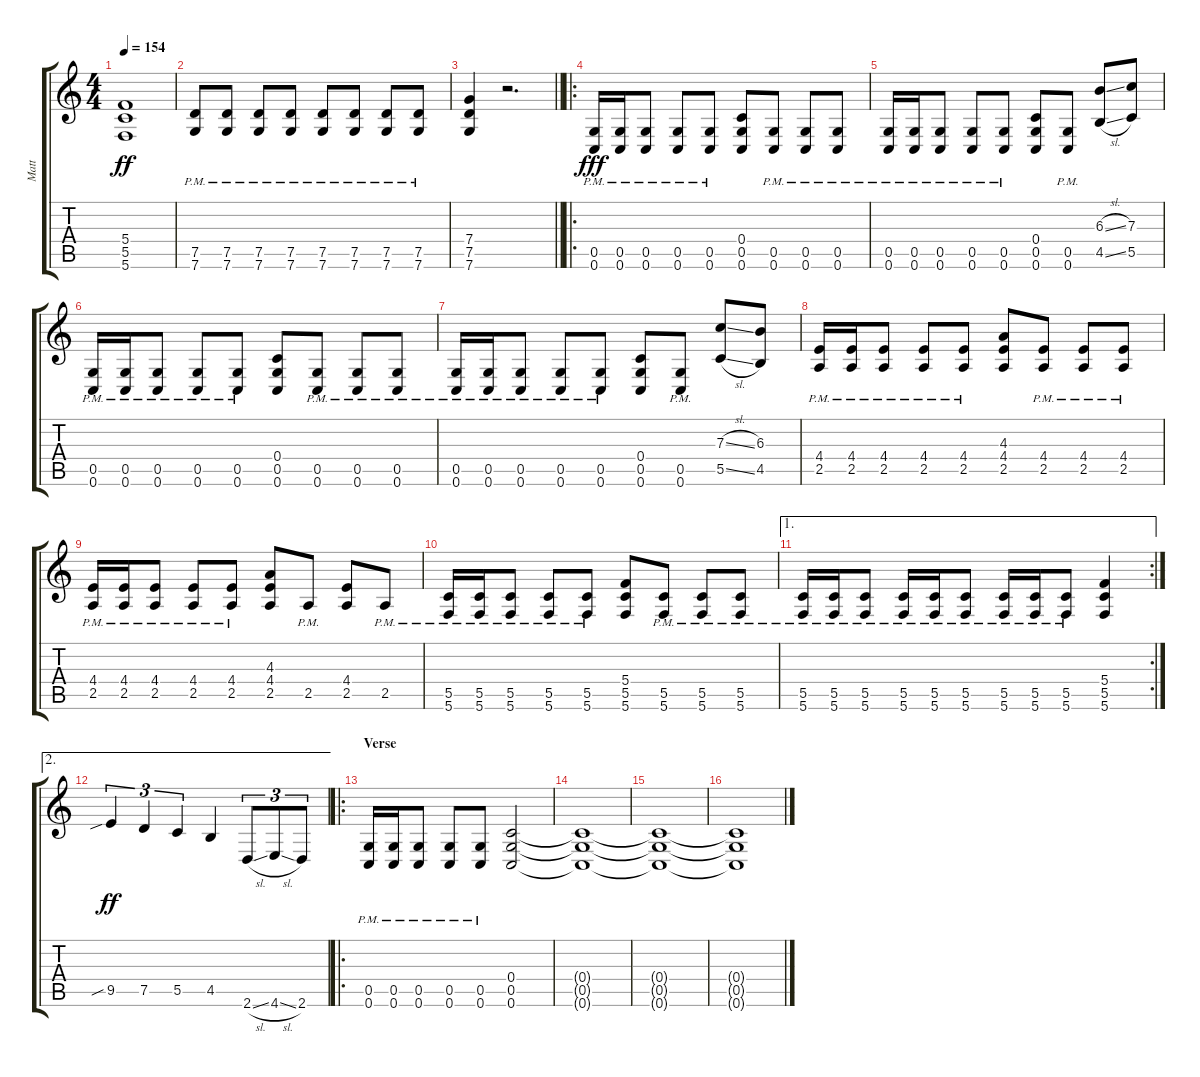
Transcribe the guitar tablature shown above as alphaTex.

\track ("Matt" "Matt") {instrument overdrivenguitar}
\staff {score tabs}
\tuning (D4 A3 F3 C3 G2 C2) {hide}
\ts (4 4)
\tempo 154
\clef g2
\ks c
(5.4{t} 5.5{t} 5.6{t}).1{dy ff} |
(7.5{pm} 7.6{pm}).8 (7.5{pm} 7.6{pm}).8 (7.5{pm} 7.6{pm}).8 (7.5{pm} 7.6{pm}).8 (7.5{pm} 7.6{pm}).8 (7.5{pm} 7.6{pm}).8 (7.5{pm} 7.6{pm}).8 (7.5{pm} 7.6{pm}).8 |
\barLineRight lightlight
(7.4 7.5 7.6).4 r.2{d} |
\ro
(0.5{pm} 0.6{pm}).16{dy fff} (0.5{pm} 0.6{pm}).16 (0.5{pm} 0.6{pm}).8 (0.5{pm} 0.6{pm}).8 (0.5{pm} 0.6{pm}).8 (0.4 0.5 0.6).8 (0.5{pm} 0.6{pm}).8 (0.5{pm} 0.6{pm}).8 (0.5{pm} 0.6{pm}).8 |
(0.5{pm} 0.6{pm}).16 (0.5{pm} 0.6{pm}).16 (0.5{pm} 0.6{pm}).8 (0.5{pm} 0.6{pm}).8 (0.5{pm} 0.6{pm}).8 (0.4 0.5 0.6).8 (0.5{pm} 0.6{pm}).8 (6.3{sl} 4.5{sl}).8 (7.3 5.5).8 |
(0.5{pm} 0.6{pm}).16 (0.5{pm} 0.6{pm}).16 (0.5{pm} 0.6{pm}).8 (0.5{pm} 0.6{pm}).8 (0.5{pm} 0.6{pm}).8 (0.4 0.5 0.6).8 (0.5{pm} 0.6{pm}).8 (0.5{pm} 0.6{pm}).8 (0.5{pm} 0.6{pm}).8 |
(0.5{pm} 0.6{pm}).16 (0.5{pm} 0.6{pm}).16 (0.5{pm} 0.6{pm}).8 (0.5{pm} 0.6{pm}).8 (0.5{pm} 0.6{pm}).8 (0.4 0.5 0.6).8 (0.5{pm} 0.6{pm}).8 (7.3{sl} 5.5{sl}).8 (6.3 4.5).8 |
(4.4{pm} 2.5{pm}).16 (4.4{pm} 2.5{pm}).16 (4.4{pm} 2.5{pm}).8 (4.4{pm} 2.5{pm}).8 (4.4{pm} 2.5{pm}).8 (4.3 4.4 2.5).8 (4.4{pm} 2.5{pm}).8 (4.4{pm} 2.5{pm}).8 (4.4{pm} 2.5{pm}).8 |
(4.4{pm} 2.5{pm}).16 (4.4{pm} 2.5{pm}).16 (4.4{pm} 2.5{pm}).8 (4.4{pm} 2.5{pm}).8 (4.4{pm} 2.5{pm}).8 (4.3 4.4 2.5).8 2.5{pm}.8 (4.4 2.5).8 2.5{pm}.8 |
(5.5{pm} 5.6{pm}).16 (5.5{pm} 5.6{pm}).16 (5.5{pm} 5.6{pm}).8 (5.5{pm} 5.6{pm}).8 (5.5{pm} 5.6{pm}).8 (5.4 5.5 5.6).8 (5.5{pm} 5.6{pm}).8 (5.5{pm} 5.6{pm}).8 (5.5{pm} 5.6{pm}).8 |
\ae 1
\rc 2
(5.5{pm} 5.6{pm}).16 (5.5{pm} 5.6{pm}).16 (5.5{pm} 5.6{pm}).8 (5.5{pm} 5.6{pm}).16 (5.5{pm} 5.6{pm}).16 (5.5{pm} 5.6{pm}).8 (5.5{pm} 5.6{pm}).16 (5.5{pm} 5.6{pm}).16 (5.5{pm} 5.6{pm}).8 (5.4 5.5 5.6).4 |
\ae 2
9.5{sib}.4{tu (3 2) dy ff} 7.5.4{tu (3 2)} 5.5.4{tu (3 2)} 4.5.4 2.6{sl}.8{tu (3 2)} 4.6{sl}.8{tu (3 2)} 2.6.8{tu (3 2)} |
\ro
\section ("" "Verse")
(0.5{pm} 0.6{pm}).16 (0.5{pm} 0.6{pm}).16 (0.5{pm} 0.6{pm}).8 (0.5{pm} 0.6{pm}).8 (0.5{pm} 0.6{pm}).8 (0.4 0.5 0.6).2 |
(0.4{t} 0.5{t} 0.6{t}).1 |
(0.4{t} 0.5{t} 0.6{t}).1 |
(0.4{t} 0.5{t} 0.6{t}).1
